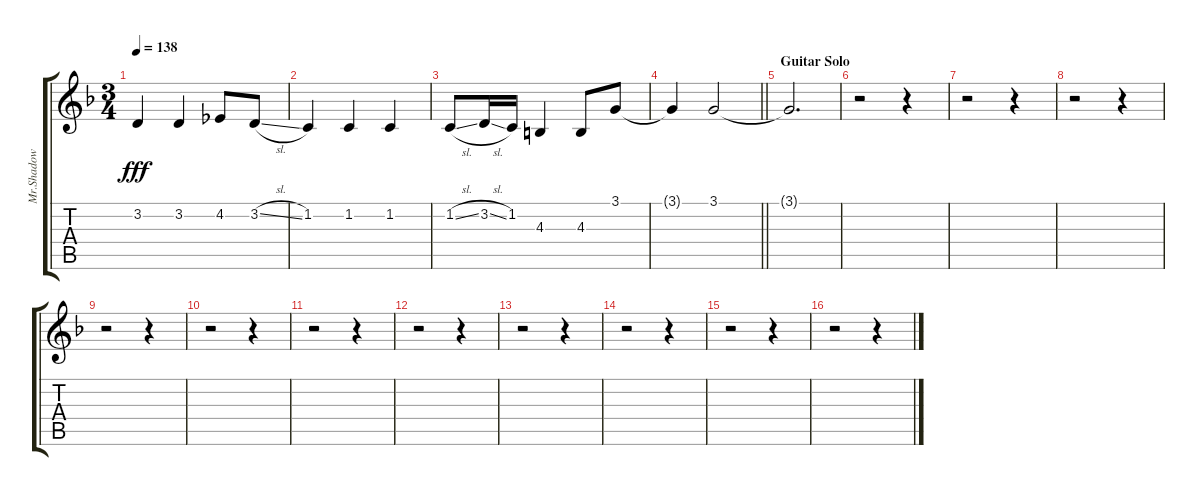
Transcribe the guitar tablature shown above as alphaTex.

\track ("Mr.Shadow [Vocal]" "Mr.Shadow ") {instrument tenorsax}
\staff {score tabs}
\tuning (E4 B3 G3 D3 A2 D2) {hide}
\ts (3 4)
\tempo 138
\clef g2
\ks f
3.2.4{dy fff} 3.2.4 4.2.8 3.2{sl}.8 |
1.2.4 1.2.4 1.2.4 |
1.2{sl}.8 3.2{sl}.16 1.2.16 4.3.4 4.3.8 3.1.8 |
\barLineRight lightlight
3.1{t}.4 3.1.2 |
\section ("" "Guitar Solo")
3.1{t}.2{d} |
r.2 r.4 |
r.2 r.4 |
r.2 r.4 |
r.2 r.4 |
r.2 r.4 |
r.2 r.4 |
r.2 r.4 |
r.2 r.4 |
r.2 r.4 |
r.2 r.4 |
r.2 r.4
